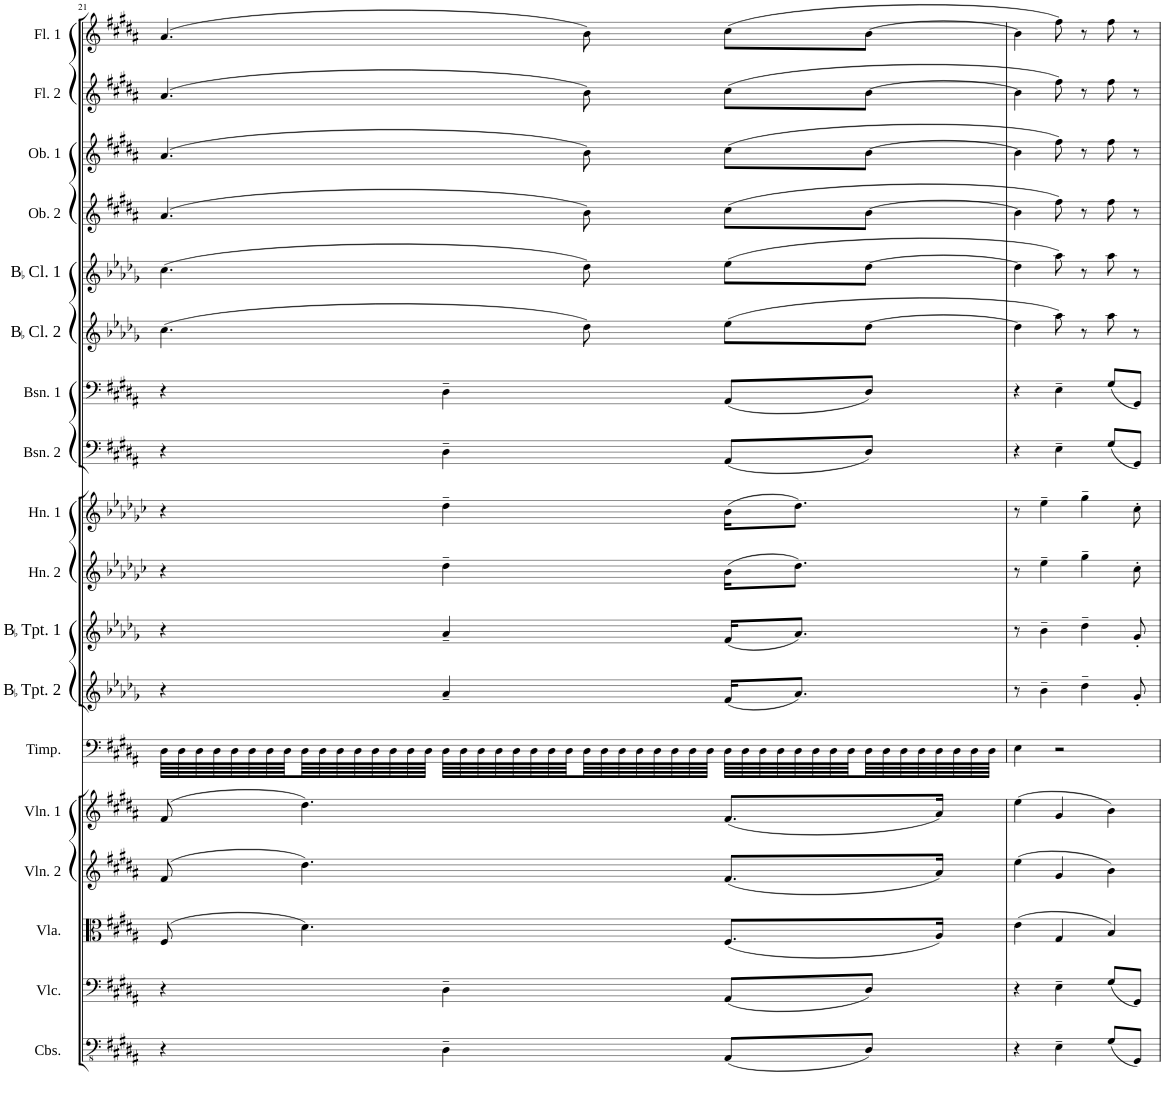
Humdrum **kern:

**kern	**kern	**kern	**kern	**kern	**kern	**kern	**kern	**kern	**kern	**kern	**kern	**kern	**kern	**kern	**kern	**kern	**kern
*part18	*part17	*part16	*part15	*part14	*part13	*part12	*part11	*part10	*part9	*part8	*part7	*part6	*part5	*part4	*part3	*part2	*part1
*staff18	*staff17	*staff16	*staff15	*staff14	*staff13	*staff12	*staff11	*staff10	*staff9	*staff8	*staff7	*staff6	*staff5	*staff4	*staff3	*staff2	*staff1
*I"Contrabass	*I"Violoncello	*I"Viola	*I"Violin 2	*I"Violin 1	*I"Timpani (D#, F#, E)	*I"BaccidentalFlat Trumpet 2	*I"BaccidentalFlat Trumpet 1	*I"Horn 2	*I"Horn 1	*I"Bassoon 2	*I"Bassoon 1	*I"BaccidentalFlat Clarinet 2	*I"BaccidentalFlat Clarinet 1	*I"Oboe 2	*I"Oboe 1	*I"Flute 2	*I"Flute 1
*I'Cbs.	*I'Vlc.	*I'Vla.	*I'Vln. 2	*I'Vln. 1	*I'Timp.	*I'BaccidentalFlat Tpt. 2	*I'BaccidentalFlat Tpt. 1	*I'Hn. 2	*I'Hn. 1	*I'Bsn. 2	*I'Bsn. 1	*I'BaccidentalFlat Cl. 2	*I'BaccidentalFlat Cl. 1	*I'Ob. 2	*I'Ob. 1	*I'Fl. 2	*I'Fl. 1
!!LO:PB:g=z
*clefFv4	*clefF4	*clefC3	*clefG2	*clefG2	*clefF4	*clefG2	*clefG2	*clefG2	*clefG2	*clefF4	*clefF4	*clefG2	*clefG2	*clefG2	*clefG2	*clefG2	*clefG2
*	*	*	*	*	*	*Trd1c2	*Trd1c2	*Trd4c7	*Trd4c7	*	*	*Trd1c2	*Trd1c2	*	*	*	*
*k[f#c#g#d#a#]	*k[f#c#g#d#a#]	*k[f#c#g#d#a#]	*k[f#c#g#d#a#]	*k[f#c#g#d#a#]	*k[f#c#g#d#a#]	*k[b-e-a-d-g-]	*k[b-e-a-d-g-]	*k[b-e-a-d-g-c-]	*k[b-e-a-d-g-c-]	*k[f#c#g#d#a#]	*k[f#c#g#d#a#]	*k[b-e-a-d-g-]	*k[b-e-a-d-g-]	*k[f#c#g#d#a#]	*k[f#c#g#d#a#]	*k[f#c#g#d#a#]	*k[f#c#g#d#a#]
*M3/4	*M3/4	*M3/4	*M3/4	*M3/4	*M3/4	*M3/4	*M3/4	*M3/4	*M3/4	*M3/4	*M3/4	*M3/4	*M3/4	*M3/4	*M3/4	*M3/4	*M3/4
=21	=21	=21	=21	=21	=21	=21	=21	=21	=21	=21	=21	=21	=21	=21	=21	=21	=21
4r	4r	(8F#/	(8f#/	(8f#/	64D#\LLLL	4r	4r	4r	4r	4r	4r	(4.cc\	(4.cc\	(4.a#/	(4.a#/	(4.a#/	(4.a#/
.	.	.	.	.	64D#\	.	.	.	.	.	.	.	.	.	.	.	.
.	.	.	.	.	64D#\	.	.	.	.	.	.	.	.	.	.	.	.
.	.	.	.	.	64D#\	.	.	.	.	.	.	.	.	.	.	.	.
.	.	.	.	.	64D#\	.	.	.	.	.	.	.	.	.	.	.	.
.	.	.	.	.	64D#\	.	.	.	.	.	.	.	.	.	.	.	.
.	.	.	.	.	64D#\	.	.	.	.	.	.	.	.	.	.	.	.
.	.	.	.	.	64D#\	.	.	.	.	.	.	.	.	.	.	.	.
.	.	4.d#\)	4.dd#\)	4.dd#\)	64D#\	.	.	.	.	.	.	.	.	.	.	.	.
.	.	.	.	.	64D#\	.	.	.	.	.	.	.	.	.	.	.	.
.	.	.	.	.	64D#\	.	.	.	.	.	.	.	.	.	.	.	.
.	.	.	.	.	64D#\	.	.	.	.	.	.	.	.	.	.	.	.
.	.	.	.	.	64D#\	.	.	.	.	.	.	.	.	.	.	.	.
.	.	.	.	.	64D#\	.	.	.	.	.	.	.	.	.	.	.	.
.	.	.	.	.	64D#\	.	.	.	.	.	.	.	.	.	.	.	.
.	.	.	.	.	64D#\JJJJ	.	.	.	.	.	.	.	.	.	.	.	.
4DD#~\	4D#~\	.	.	.	64D#\LLLL	4a-~/	4a-~/	4dd-~\	4dd-~\	4D#~\	4D#~\	.	.	.	.	.	.
.	.	.	.	.	64D#\	.	.	.	.	.	.	.	.	.	.	.	.
.	.	.	.	.	64D#\	.	.	.	.	.	.	.	.	.	.	.	.
.	.	.	.	.	64D#\	.	.	.	.	.	.	.	.	.	.	.	.
.	.	.	.	.	64D#\	.	.	.	.	.	.	.	.	.	.	.	.
.	.	.	.	.	64D#\	.	.	.	.	.	.	.	.	.	.	.	.
.	.	.	.	.	64D#\	.	.	.	.	.	.	.	.	.	.	.	.
.	.	.	.	.	64D#\	.	.	.	.	.	.	.	.	.	.	.	.
.	.	.	.	.	64D#\	.	.	.	.	.	.	8dd-\)	8dd-\)	8b\)	8b\)	8b\)	8b\)
.	.	.	.	.	64D#\	.	.	.	.	.	.	.	.	.	.	.	.
.	.	.	.	.	64D#\	.	.	.	.	.	.	.	.	.	.	.	.
.	.	.	.	.	64D#\	.	.	.	.	.	.	.	.	.	.	.	.
.	.	.	.	.	64D#\	.	.	.	.	.	.	.	.	.	.	.	.
.	.	.	.	.	64D#\	.	.	.	.	.	.	.	.	.	.	.	.
.	.	.	.	.	64D#\	.	.	.	.	.	.	.	.	.	.	.	.
.	.	.	.	.	64D#\JJJJ	.	.	.	.	.	.	.	.	.	.	.	.
(8AAA#/L	(8AA#/L	(8.F#/L	(8.f#/L	(8.f#/L	64D#\LLLL	(16f/KL	(16f/KL	(16b-\KL	(16b-\KL	(8AA#/L	(8AA#/L	(8ee-\L	(8ee-\L	(8cc#\L	(8cc#\L	(8cc#\L	(8cc#\L
.	.	.	.	.	64D#\	.	.	.	.	.	.	.	.	.	.	.	.
.	.	.	.	.	64D#\	.	.	.	.	.	.	.	.	.	.	.	.
.	.	.	.	.	64D#\	.	.	.	.	.	.	.	.	.	.	.	.
.	.	.	.	.	64D#\	8.a-/J)	8.a-/J)	8.dd-\J)	8.dd-\J)	.	.	.	.	.	.	.	.
.	.	.	.	.	64D#\	.	.	.	.	.	.	.	.	.	.	.	.
.	.	.	.	.	64D#\	.	.	.	.	.	.	.	.	.	.	.	.
.	.	.	.	.	64D#\	.	.	.	.	.	.	.	.	.	.	.	.
8DD#/J)	8D#/J)	.	.	.	64D#\	.	.	.	.	8D#/J)	8D#/J)	[8dd-\J	[8dd-\J	[8b\J	[8b\J	[8b\J	[8b\J
.	.	.	.	.	64D#\	.	.	.	.	.	.	.	.	.	.	.	.
.	.	.	.	.	64D#\	.	.	.	.	.	.	.	.	.	.	.	.
.	.	.	.	.	64D#\	.	.	.	.	.	.	.	.	.	.	.	.
.	.	16A#/Jk)	16a#/Jk)	16a#/Jk)	64D#\	.	.	.	.	.	.	.	.	.	.	.	.
.	.	.	.	.	64D#\	.	.	.	.	.	.	.	.	.	.	.	.
.	.	.	.	.	64D#\	.	.	.	.	.	.	.	.	.	.	.	.
.	.	.	.	.	64D#\JJJJ	.	.	.	.	.	.	.	.	.	.	.	.
=22	=22	=22	=22	=22	=22	=22	=22	=22	=22	=22	=22	=22	=22	=22	=22	=22	=22
4r	4r	(4e\	(4ee\	(4ee\	4E\	8r	8r	8r	8r	4r	4r	4dd-\]	4dd-\]	4b\]	4b\]	4b\]	4b\]
.	.	.	.	.	.	4b-~\	4b-~\	4ee-~\	4ee-~\	.	.	.	.	.	.	.	.
4EE~\	4E~\	4G#/	4g#/	4g#/	2r	.	.	.	.	4E~\	4E~\	8aa-\)	8aa-\)	8ff#\)	8ff#\)	8ff#\)	8ff#\)
.	.	.	.	.	.	4dd-~\	4dd-~\	4gg-~\	4gg-~\	.	.	8r	8r	8r	8r	8r	8r
(8GG#/L	(8G#/L	4B/)	4b\)	4b\)	.	.	.	.	.	(8G#/L	(8G#/L	8aa-\	8aa-\	8ff#\	8ff#\	8ff#\	8ff#\
8GGG#/J)	8GG#/J)	.	.	.	.	8g-'/	8g-'/	8cc-'\	8cc-'\	8GG#/J)	8GG#/J)	8r	8r	8r	8r	8r	8r
=	=	=	=	=	=	=	=	=	=	=	=	=	=	=	=	=	=
*-	*-	*-	*-	*-	*-	*-	*-	*-	*-	*-	*-	*-	*-	*-	*-	*-	*-
